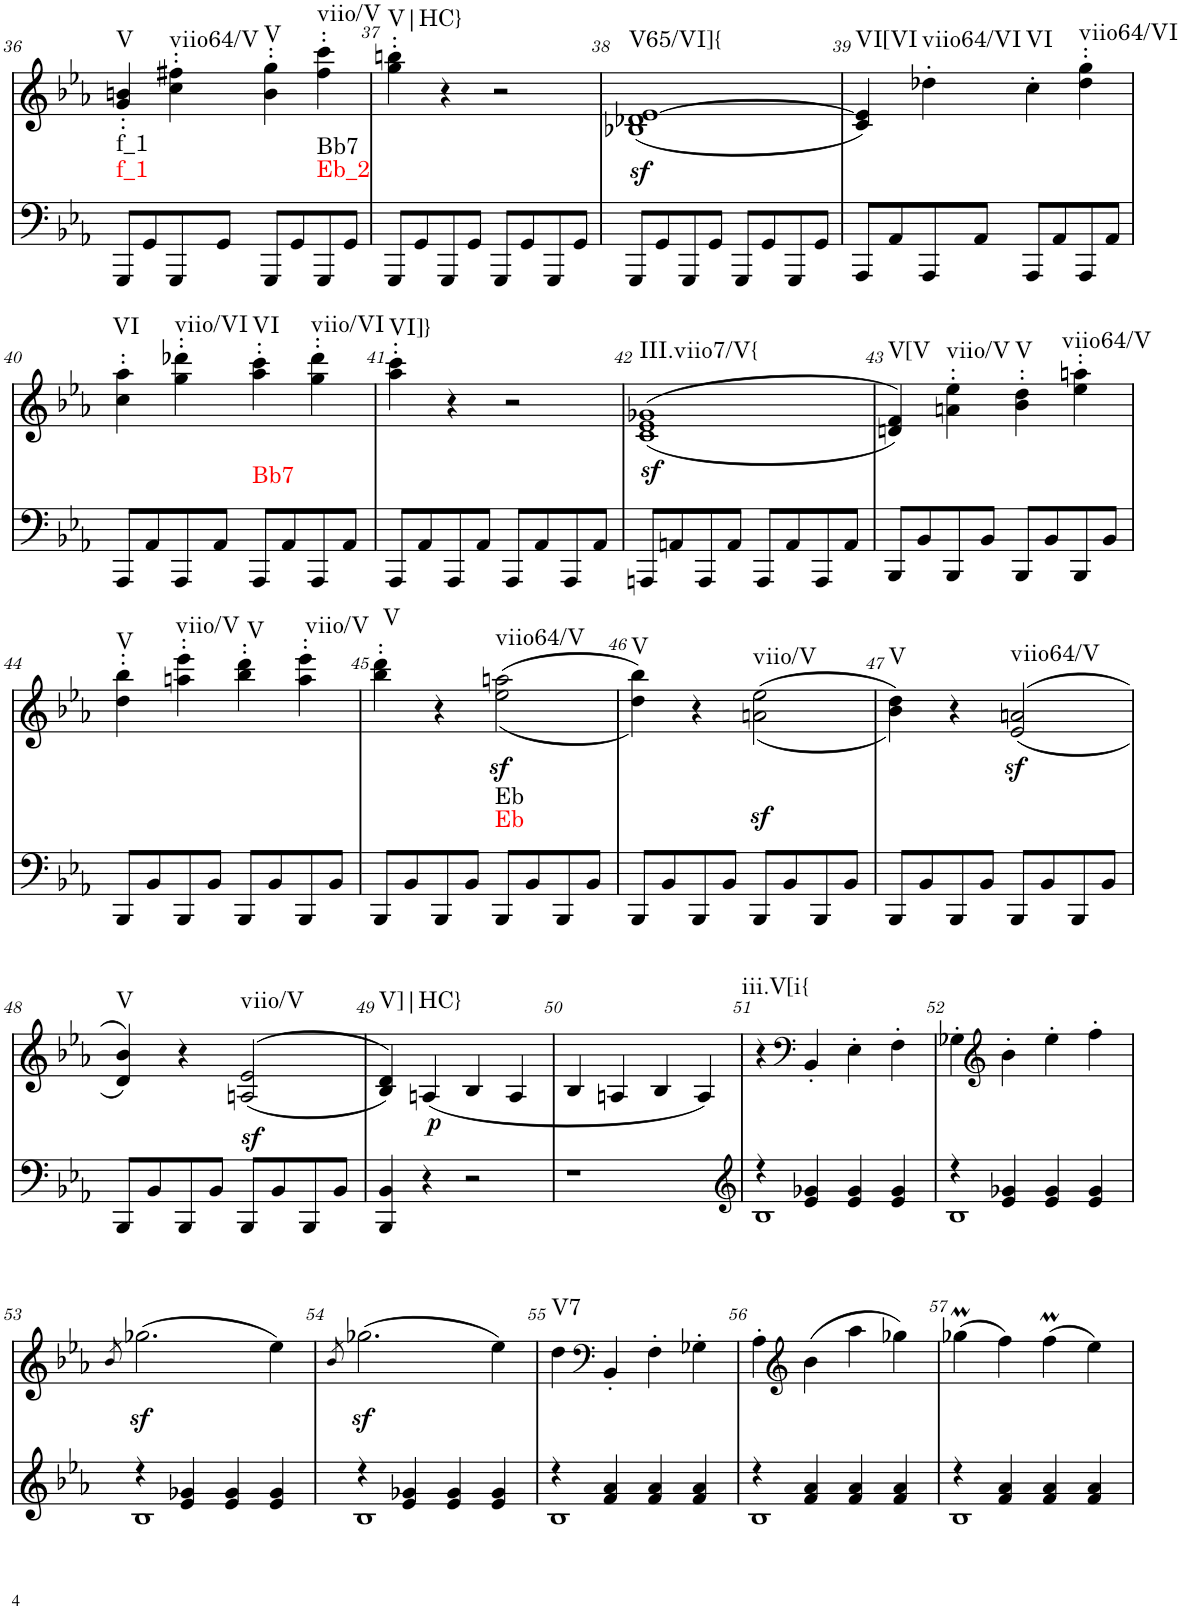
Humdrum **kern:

**kern	**dynam	**kern	**text	**dynam	**harte
*part2	*part2	*part1	*part1	*part1	*part1
*staff2	*staff2	*staff1	*staff1	*staff1	*
*I"piano	*	*I"piano	*	*	*
*I'Pno	*	*I'Pno	*	*	*
!!LO:PB:g=z
*clefF4	*	*clefG2	*	*	*
*k[b-e-a-]	*	*k[b-e-a-]	*	*	*
*c:	*	*c:	*	*	*
*M2/2	*	*M2/2	*	*	*
*met(c|)	*	*met(c|)	*	*	*
=36	=36	=36	=36	=36	=36
!	!	!	!	!	!LO:H:kt=V
8GGG/L	.	4g/' 4bn/'	.	.	N
8GG/	.	.	.	.	.
!	!	!	!	!	!LO:H:kt=viio64/V
8GGG/	.	4cc\' 4ff#X\'	.	.	N
8GG/J	.	.	.	.	.
!	!	!	!	!	!LO:H:kt=V
8GGG/L	.	4b\' 4gg\'	.	.	N
8GG/	.	.	.	.	.
!	!	!	!	!	!LO:H:kt=viio/V
8GGG/	.	4ff#\' 4ccc\'	.	.	N
8GG/J	.	.	.	.	.
=37	=37	=37	=37	=37	=37
!	!	!	!	!	!LO:H:kt=V|HC}
8GGG/L	.	4gg\' 4bbn\'	.	.	N
8GG/	.	.	.	.	.
8GGG/	.	4r	.	.	.
8GG/J	.	.	.	.	.
8GGG/L	.	2r	.	.	.
8GG/	.	.	.	.	.
8GGG/	.	.	.	.	.
8GG/J	.	.	.	.	.
=38	=38	=38	=38	=38	=38
!	!	!	!	!	!LO:H:kt=V65/VI]{
8GGGz>/L	.	(<1B-X 1d-X [1e-	.	.	N
8GG/	.	.	.	.	.
8GGG/	.	.	.	.	.
8GG/J	.	.	.	.	.
8GGG/L	.	.	.	.	.
8GG/	.	.	.	.	.
8GGG/	.	.	.	.	.
8GG/J	.	.	.	.	.
=39	=39	=39	=39	=39	=39
!	!	!	!	!	!LO:H:kt=VI[VI
8AAA-/L	.	4c/ 4e-/])	.	.	N
8AA-/	.	.	.	.	.
!	!	!	!	!	!LO:H:kt=viio64/VI
8AAA-/	.	4dd-X'\	.	.	N
8AA-/J	.	.	.	.	.
!	!	!	!	!	!LO:H:kt=VI
8AAA-/L	.	4cc'\	.	.	N
8AA-/	.	.	.	.	.
!	!	!	!	!	!LO:H:kt=viio64/VI
8AAA-/	.	4dd-\' 4gg\'	.	.	N
8AA-/J	.	.	.	.	.
!!LO:LB:g=z
=40	=40	=40	=40	=40	=40
!	!	!	!	!	!LO:H:kt=VI
8AAA-/L	.	4cc\' 4aa-\'	.	.	N
8AA-/	.	.	.	.	.
!	!	!	!	!	!LO:H:kt=viio/VI
8AAA-/	.	4gg\' 4ddd-X\'	.	.	N
8AA-/J	.	.	.	.	.
!	!	!	!	!	!LO:H:kt=VI
8AAA-/L	.	4aa-\' 4ccc\'	.	.	N
8AA-/	.	.	.	.	.
!	!	!	!	!	!LO:H:kt=viio/VI
8AAA-/	.	4gg\' 4ddd-\'	.	.	N
8AA-/J	.	.	.	.	.
=41	=41	=41	=41	=41	=41
!	!	!	!	!	!LO:H:kt=VI]}
8AAA-/L	.	4aa-\' 4ccc\'	.	.	N
8AA-/	.	.	.	.	.
8AAA-/	.	4r	.	.	.
8AA-/J	.	.	.	.	.
8AAA-/L	.	2r	.	.	.
8AA-/	.	.	.	.	.
8AAA-/	.	.	.	.	.
8AA-/J	.	.	.	.	.
=42	=42	=42	=42	=42	=42
!	!	!	!	!	!LO:H:kt=III.viio7/V{
8AAAnz>/L	.	(>(1c 1e- 1g-X	.	.	N
8AAn/	.	.	.	.	.
8AAA/	.	.	.	.	.
8AA/J	.	.	.	.	.
8AAA/L	.	.	.	.	.
8AA/	.	.	.	.	.
8AAA/	.	.	.	.	.
8AA/J	.	.	.	.	.
=43	=43	=43	=43	=43	=43
!	!	!	!	!	!LO:H:kt=V[V
8BBB-/L	.	4dn/ 4f/))	.	.	N
8BB-/	.	.	.	.	.
!	!	!	!	!	!LO:H:kt=viio/V
8BBB-/	.	4an\' 4ee-\'	.	.	N
8BB-/J	.	.	.	.	.
!	!	!	!	!	!LO:H:kt=V
8BBB-/L	.	4b-\' 4dd\'	.	.	N
8BB-/	.	.	.	.	.
!	!	!	!	!	!LO:H:kt=viio64/V
8BBB-/	.	4ee-\' 4aan\'	.	.	N
8BB-/J	.	.	.	.	.
!!LO:LB:g=z
=44	=44	=44	=44	=44	=44
!	!	!	!	!	!LO:H:kt=V
8BBB-/L	.	4dd\' 4bb-\'	.	.	N
8BB-/	.	.	.	.	.
!	!	!	!	!	!LO:H:kt=viio/V
8BBB-/	.	4aan\' 4eee-\'	.	.	N
8BB-/J	.	.	.	.	.
!	!	!	!	!	!LO:H:kt=V
8BBB-/L	.	4bb-\' 4ddd\'	.	.	N
8BB-/	.	.	.	.	.
!	!	!	!	!	!LO:H:kt=viio/V
8BBB-/	.	4aa\' 4eee-\'	.	.	N
8BB-/J	.	.	.	.	.
=45	=45	=45	=45	=45	=45
!	!	!	!	!	!LO:H:kt=V
8BBB-/L	.	4bb-\' 4ddd\'	.	.	N
8BB-/	.	.	.	.	.
8BBB-/	.	4r	.	.	.
8BB-/J	.	.	.	.	.
!	!	!	!	!LO:DY:b	!LO:H:kt=viio64/V
8BBB-/L	.	(<(2ee-\ 2aan\	.	sf	N
8BB-/	.	.	.	.	.
8BBB-/	.	.	.	.	.
8BB-/J	.	.	.	.	.
=46	=46	=46	=46	=46	=46
!	!	!	!	!	!LO:H:kt=V
8BBB-/L	.	4dd\ 4bb-\))	.	.	N
8BB-/	.	.	.	.	.
8BBB-/	.	4r	.	.	.
8BB-/J	.	.	.	.	.
!	!	!	!	!	!LO:H:kt=viio/V
8BBB-z>/L	.	((<2an\ 2ee-\	.	.	N
8BB-/	.	.	.	.	.
8BBB-/	.	.	.	.	.
8BB-/J	.	.	.	.	.
=47	=47	=47	=47	=47	=47
!	!	!	!	!	!LO:H:kt=V
8BBB-/L	.	4b-\ 4dd\))	.	.	N
8BB-/	.	.	.	.	.
8BBB-/	.	4r	.	.	.
8BB-/J	.	.	.	.	.
!	!	!	!	!LO:DY:b	!LO:H:kt=viio64/V
8BBB-/L	.	(>(2e-/ 2an/	.	sf	N
8BB-/	.	.	.	.	.
8BBB-/	.	.	.	.	.
8BB-/J	.	.	.	.	.
!!LO:LB:g=z
=48	=48	=48	=48	=48	=48
!	!	!	!	!	!LO:H:kt=V
8BBB-/L	.	4d/ 4b-/))	.	.	N
8BB-/	.	.	.	.	.
8BBB-/	.	4r	.	.	.
8BB-/J	.	.	.	.	.
!	!	!	!	!	!LO:H:kt=viio/V
8BBB-z>/L	.	((>2An/ 2e-/	.	.	N
8BB-/	.	.	.	.	.
8BBB-/	.	.	.	.	.
8BB-/J	.	.	.	.	.
=49	=49	=49	=49	=49	=49
!	!	!	!	!	!LO:H:kt=V]|HC}
4BBB-/ 4BB-/	.	4B-/ 4d/))	.	.	N
!	!LO:DY:a	!	!LO:LY:b	!	!
4r	p	(<4An/	p	.	.
2r	.	4B-/	.	.	.
.	.	4A/	.	.	.
=50	=50	=50	=50	=50	=50
1r	.	4B-/	.	.	.
.	.	4An/	.	.	.
.	.	4B-/	.	.	.
.	.	4A/)	.	.	.
=51	=51	=51	=51	=51	=51
*clefG2	*	*	*	*	*
*^	*	*	*	*	*
!	!	!	!	!	!	!LO:H:kt=iii.V[i{
4r	1B-	.	4r	.	.	N
*	*	*	*clefF4	*	*	*
4e-/ 4g-X/	.	.	4BB-'/	.	.	.
4e-/ 4g-/	.	.	4E-'\	.	.	.
4e-/ 4g-/	.	.	4F'\	.	.	.
=52	=52	=52	=52	=52	=52	=52
4r	1B-	.	4G-X'\	.	.	.
*	*	*	*clefG2	*	*	*
4e-/ 4g-X/	.	.	4b-'\	.	.	.
4e-/ 4g-/	.	.	4ee-'\	.	.	.
4e-/ 4g-/	.	.	4ff'\	.	.	.
!!LO:LB:g=z
=53	=53	=53	=53	=53	=53	=53
.	.	.	8qb-/	.	.	.
4r	1B-	.	(2.gg-Xz<\	.	.	.
4e-/ 4g-X/	.	.	.	.	.	.
4e-/ 4g-/	.	.	.	.	.	.
4e-/ 4g-/	.	.	4ee-\)	.	.	.
=54	=54	=54	=54	=54	=54	=54
.	.	.	8qb-/	.	.	.
4r	1B-	.	(2.gg-Xz<\	.	.	.
4e-/ 4g-X/	.	.	.	.	.	.
4e-/ 4g-/	.	.	.	.	.	.
4e-/ 4g-/	.	.	4ee-\)	.	.	.
=55	=55	=55	=55	=55	=55	=55
!	!	!	!	!	!	!LO:H:kt=V7
4r	1B-	.	4dd\	.	.	N
*	*	*	*clefF4	*	*	*
4f/ 4a-/	.	.	4BB-'/	.	.	.
4f/ 4a-/	.	.	4F'\	.	.	.
4f/ 4a-/	.	.	4G-X'\	.	.	.
=56	=56	=56	=56	=56	=56	=56
4r	1B-	.	4A-'\	.	.	.
*	*	*	*clefG2	*	*	*
4f/ 4a-/	.	.	(4b-\	.	.	.
4f/ 4a-/	.	.	4aa-\	.	.	.
4f/ 4a-/	.	.	4gg-X\)	.	.	.
=57	=57	=57	=57	=57	=57	=57
4r	1B-	.	(4gg-XM\	.	.	.
4f/ 4a-/	.	.	4ff\)	.	.	.
4f/ 4a-/	.	.	(4ffM\	.	.	.
4f/ 4a-/	.	.	4ee-\)	.	.	.
*v	*v	*	*	*	*	*
=	=	=	=	=	=
*-	*-	*-	*-	*-	*-
